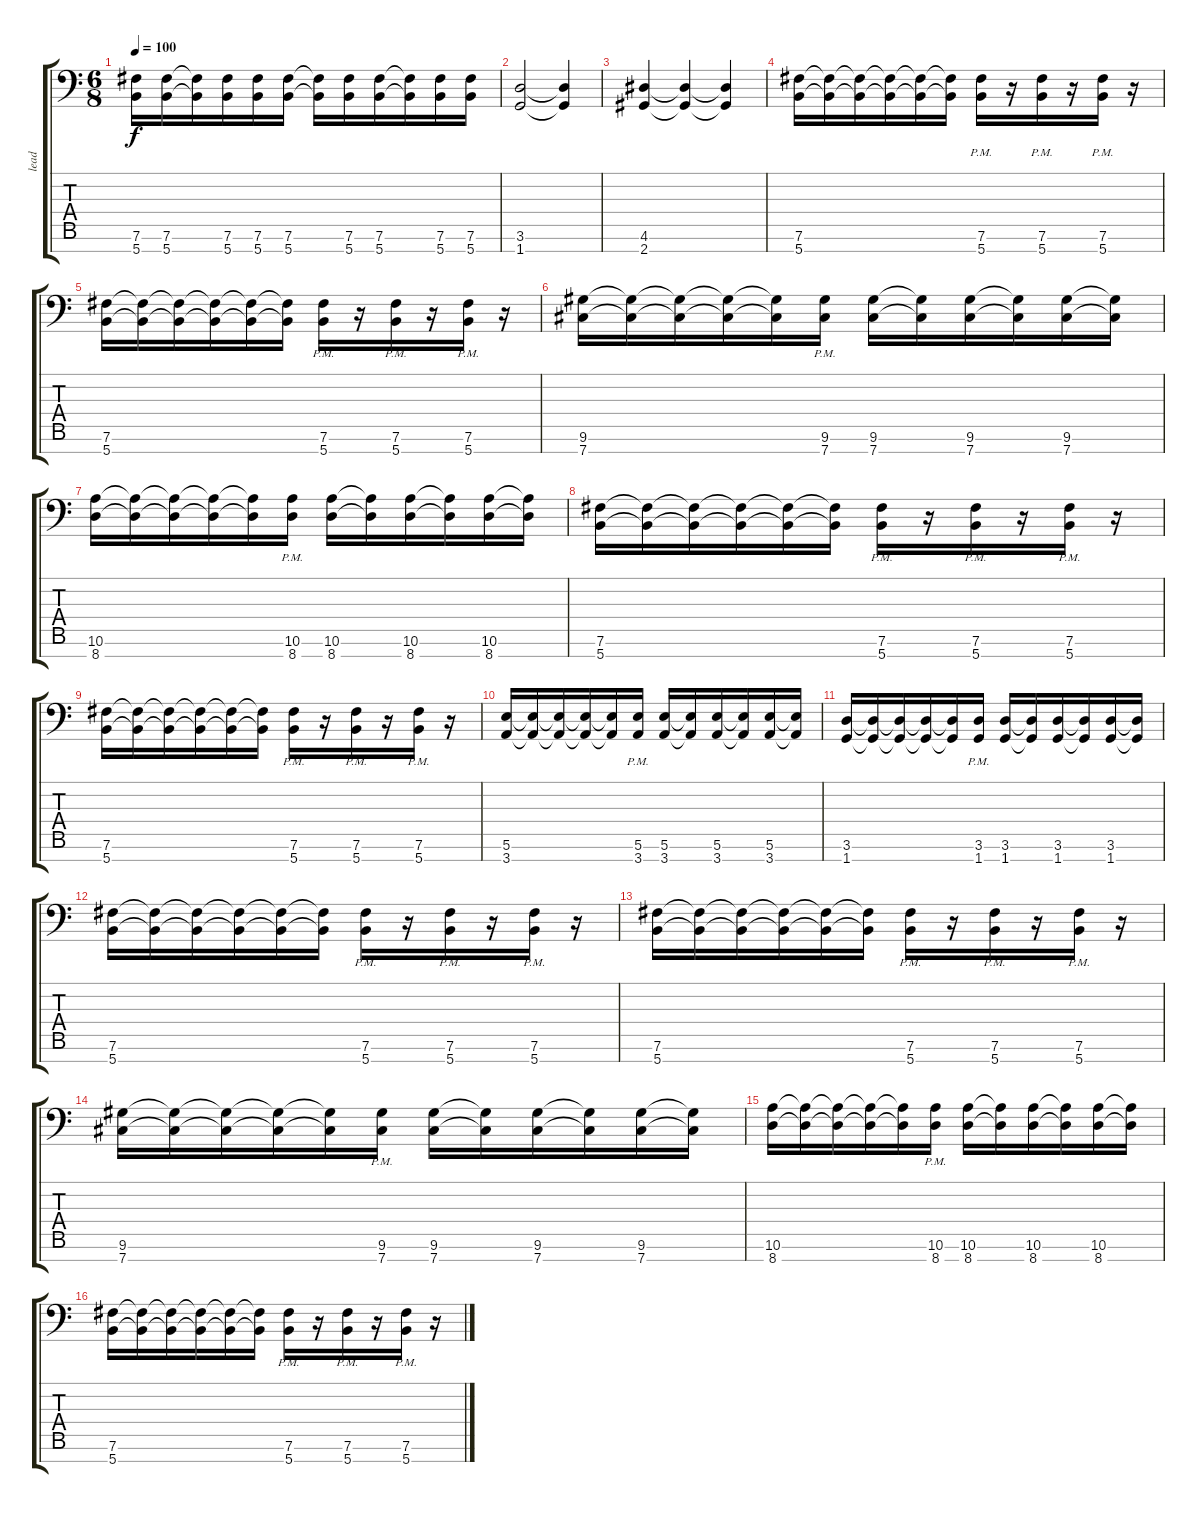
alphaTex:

\track ("lead" "lead") {instrument distortionguitar}
\staff {score tabs}
\tuning (B3 G3 D3 A2 E2 B1 Gb1) {hide}
\ts (6 8)
\tempo 100
\clef f4
\ks c
(7.6{t} 5.7{t}).16{dy f} (7.6 5.7).16 (7.6{t} 5.7{t}).16 (7.6 5.7).16 (7.6 5.7).16 (7.6 5.7).16 (7.6{t} 5.7{t}).16 (7.6 5.7).16 (7.6 5.7).16 (7.6{t} 5.7{t}).16 (7.6 5.7).16 (7.6 5.7).16 |
(3.6 1.7).2 (3.6{t} 1.7{t}).4 |
(4.6 2.7).4 (4.6{t} 2.7{t}).4 (4.6{t} 2.7{t}).4 |
(7.6 5.7).16 (7.6{t} 5.7{t}).16 (7.6{t} 5.7{t}).16 (7.6{t} 5.7{t}).16 (7.6{t} 5.7{t}).16 (7.6{t} 5.7{t}).16 (7.6{pm} 5.7{pm}).16 r.16 (7.6{pm} 5.7{pm}).16 r.16 (7.6{pm} 5.7{pm}).16 r.16 |
(7.6 5.7).16 (7.6{t} 5.7{t}).16 (7.6{t} 5.7{t}).16 (7.6{t} 5.7{t}).16 (7.6{t} 5.7{t}).16 (7.6{t} 5.7{t}).16 (7.6{pm} 5.7{pm}).16 r.16 (7.6{pm} 5.7{pm}).16 r.16 (7.6{pm} 5.7{pm}).16 r.16 |
(9.6 7.7).16 (9.6{t} 7.7{t}).16 (9.6{t} 7.7{t}).16 (9.6{t} 7.7{t}).16 (9.6{t} 7.7{t}).16 (9.6{pm} 7.7{pm}).16 (9.6 7.7).16 (9.6{t} 7.7{t}).16 (9.6 7.7).16 (9.6{t} 7.7{t}).16 (9.6 7.7).16 (9.6{t} 7.7{t}).16 |
(10.6 8.7).16 (10.6{t} 8.7{t}).16 (10.6{t} 8.7{t}).16 (10.6{t} 8.7{t}).16 (10.6{t} 8.7{t}).16 (10.6{pm} 8.7{pm}).16 (10.6 8.7).16 (10.6{t} 8.7{t}).16 (10.6 8.7).16 (10.6{t} 8.7{t}).16 (10.6 8.7).16 (10.6{t} 8.7{t}).16 |
(7.6 5.7).16 (7.6{t} 5.7{t}).16 (7.6{t} 5.7{t}).16 (7.6{t} 5.7{t}).16 (7.6{t} 5.7{t}).16 (7.6{t} 5.7{t}).16 (7.6{pm} 5.7{pm}).16 r.16 (7.6{pm} 5.7{pm}).16 r.16 (7.6{pm} 5.7{pm}).16 r.16 |
(7.6 5.7).16 (7.6{t} 5.7{t}).16 (7.6{t} 5.7{t}).16 (7.6{t} 5.7{t}).16 (7.6{t} 5.7{t}).16 (7.6{t} 5.7{t}).16 (7.6{pm} 5.7{pm}).16 r.16 (7.6{pm} 5.7{pm}).16 r.16 (7.6{pm} 5.7{pm}).16 r.16 |
(5.6 3.7).16 (5.6{t} 3.7{t}).16 (5.6{t} 3.7{t}).16 (5.6{t} 3.7{t}).16 (5.6{t} 3.7{t}).16 (5.6{pm} 3.7{pm}).16 (5.6 3.7).16 (5.6{t} 3.7{t}).16 (5.6 3.7).16 (5.6{t} 3.7{t}).16 (5.6 3.7).16 (5.6{t} 3.7{t}).16 |
(3.6 1.7).16 (3.6{t} 1.7{t}).16 (3.6{t} 1.7{t}).16 (3.6{t} 1.7{t}).16 (3.6{t} 1.7{t}).16 (3.6{pm} 1.7{pm}).16 (3.6 1.7).16 (3.6{t} 1.7{t}).16 (3.6 1.7).16 (3.6{t} 1.7{t}).16 (3.6 1.7).16 (3.6{t} 1.7{t}).16 |
(7.6 5.7).16 (7.6{t} 5.7{t}).16 (7.6{t} 5.7{t}).16 (7.6{t} 5.7{t}).16 (7.6{t} 5.7{t}).16 (7.6{t} 5.7{t}).16 (7.6{pm} 5.7{pm}).16 r.16 (7.6{pm} 5.7{pm}).16 r.16 (7.6{pm} 5.7{pm}).16 r.16 |
(7.6 5.7).16 (7.6{t} 5.7{t}).16 (7.6{t} 5.7{t}).16 (7.6{t} 5.7{t}).16 (7.6{t} 5.7{t}).16 (7.6{t} 5.7{t}).16 (7.6{pm} 5.7{pm}).16 r.16 (7.6{pm} 5.7{pm}).16 r.16 (7.6{pm} 5.7{pm}).16 r.16 |
(9.6 7.7).16 (9.6{t} 7.7{t}).16 (9.6{t} 7.7{t}).16 (9.6{t} 7.7{t}).16 (9.6{t} 7.7{t}).16 (9.6{pm} 7.7{pm}).16 (9.6 7.7).16 (9.6{t} 7.7{t}).16 (9.6 7.7).16 (9.6{t} 7.7{t}).16 (9.6 7.7).16 (9.6{t} 7.7{t}).16 |
(10.6 8.7).16 (10.6{t} 8.7{t}).16 (10.6{t} 8.7{t}).16 (10.6{t} 8.7{t}).16 (10.6{t} 8.7{t}).16 (10.6{pm} 8.7{pm}).16 (10.6 8.7).16 (10.6{t} 8.7{t}).16 (10.6 8.7).16 (10.6{t} 8.7{t}).16 (10.6 8.7).16 (10.6{t} 8.7{t}).16 |
(7.6 5.7).16 (7.6{t} 5.7{t}).16 (7.6{t} 5.7{t}).16 (7.6{t} 5.7{t}).16 (7.6{t} 5.7{t}).16 (7.6{t} 5.7{t}).16 (7.6{pm} 5.7{pm}).16 r.16 (7.6{pm} 5.7{pm}).16 r.16 (7.6{pm} 5.7{pm}).16 r.16
